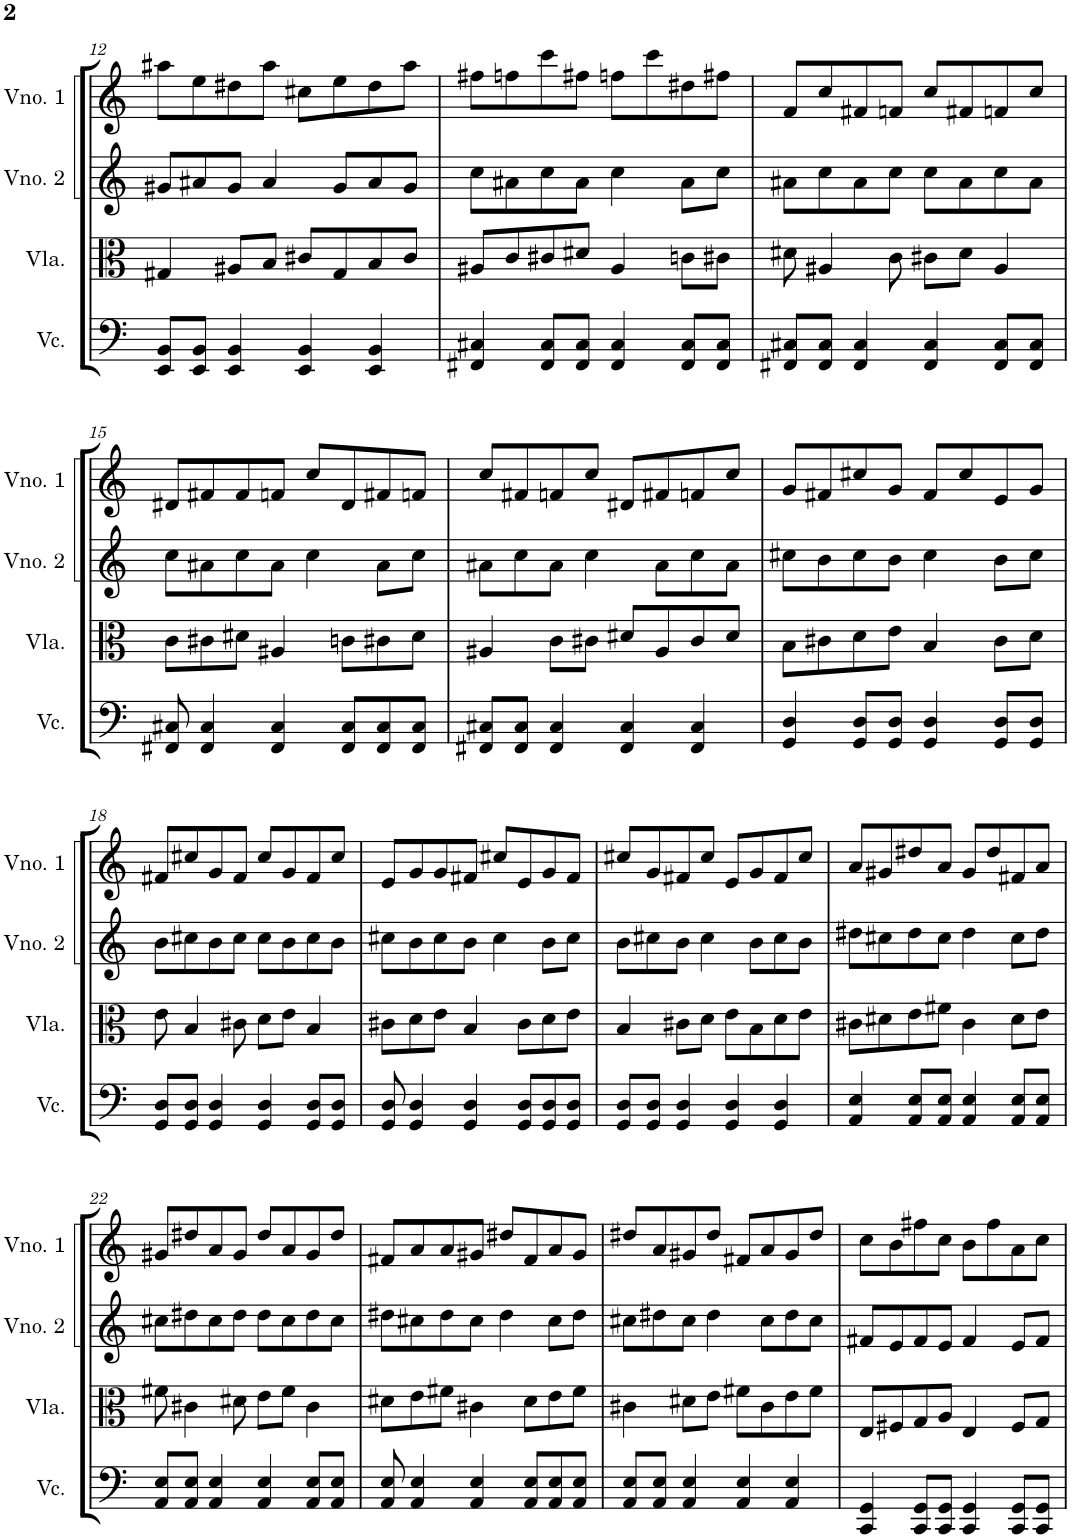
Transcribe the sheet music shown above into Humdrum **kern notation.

**kern	**kern	**kern	**kern
*part4	*part3	*part2	*part1
*staff4	*staff3	*staff2	*staff1
*I"Violoncelo	*I"Viola	*I"Violino 2	*I"Violino 1
*I'Vc.	*I'Vla.	*I'Vno. 2	*I'Vno. 1
!!LO:PB:g=z
*clefF4	*clefC3	*clefG2	*clefG2
*k[]	*k[]	*k[]	*k[]
*M4/4	*M4/4	*M4/4	*M4/4
=12	=12	=12	=12
8EE/ 8BB/L	4G#X/	8g#X/L	8aa#X\L
8EE/ 8BB/J	.	8a#X/	8ee\
4EE/ 4BB/	8A#X/L	8g#/J	8dd#X\
.	8B/J	4a#/	8aa#\J
4EE/ 4BB/	8c#X/L	.	8cc#X\L
.	8G#/	8g#/L	8ee\
4EE/ 4BB/	8B/	8a#/	8dd#\
.	8c#/J	8g#/J	8aa#\J
=13	=13	=13	=13
4FF#X/ 4C#X/	8A#X/L	8cc\L	8ff#X\L
.	8c/	8a#X\	8ffn\
8FF#/ 8C#/L	8c#X/	8cc\	8ccc\
8FF#/ 8C#/J	8d#X/J	8a#\J	8ff#X\J
4FF#/ 4C#/	4A#/	4cc\	8ffn\L
.	.	.	8ccc\
8FF#/ 8C#/L	8cn\L	8a#\L	8dd#X\
8FF#/ 8C#/J	8c#X\J	8cc\J	8ff#X\J
=14	=14	=14	=14
8FF#X/ 8C#X/L	8d#X\	8a#X\L	8f/L
8FF#/ 8C#/J	4A#X/	8cc\	8cc/
4FF#/ 4C#/	.	8a#\	8f#X/
.	8c\	8cc\J	8fn/J
4FF#/ 4C#/	8c#X\L	8cc\L	8cc/L
.	8d#\J	8a#\	8f#X/
8FF#/ 8C#/L	4A#/	8cc\	8fn/
8FF#/ 8C#/J	.	8a#\J	8cc/J
!!LO:LB:g=z
=15	=15	=15	=15
8FF#X/ 8C#X/	8c\L	8cc\L	8d#X/L
4FF#/ 4C#/	8c#X\	8a#X\	8f#X/
.	8d#X\J	8cc\	8f#/
4FF#/ 4C#/	4A#X/	8a#\J	8fn/J
.	.	4cc\	8cc/L
8FF#/ 8C#/L	8cn\L	.	8d#/
8FF#/ 8C#/	8c#X\	8a#\L	8f#X/
8FF#/ 8C#/J	8d#\J	8cc\J	8fn/J
=16	=16	=16	=16
8FF#X/ 8C#X/L	4A#X/	8a#X\L	8cc/L
8FF#/ 8C#/J	.	8cc\	8f#X/
4FF#/ 4C#/	8c\L	8a#\J	8fn/
.	8c#X\J	4cc\	8cc/J
4FF#/ 4C#/	8d#X/L	.	8d#X/L
.	8A#/	8a#\L	8f#X/
4FF#/ 4C#/	8c#/	8cc\	8fn/
.	8d#/J	8a#\J	8cc/J
=17	=17	=17	=17
4GG/ 4D/	8B\L	8cc#X\L	8g/L
.	8c#X\	8b\	8f#X/
8GG/ 8D/L	8d\	8cc#\	8cc#X/
8GG/ 8D/J	8e\J	8b\J	8g/J
4GG/ 4D/	4B/	4cc#\	8f#/L
.	.	.	8cc#/
8GG/ 8D/L	8c#\L	8b\L	8e/
8GG/ 8D/J	8d\J	8cc#\J	8g/J
!!LO:LB:g=z
=18	=18	=18	=18
8GG/ 8D/L	8e\	8b\L	8f#X/L
8GG/ 8D/J	4B/	8cc#X\	8cc#X/
4GG/ 4D/	.	8b\	8g/
.	8c#X\	8cc#\J	8f#/J
4GG/ 4D/	8d\L	8cc#\L	8cc#/L
.	8e\J	8b\	8g/
8GG/ 8D/L	4B/	8cc#\	8f#/
8GG/ 8D/J	.	8b\J	8cc#/J
=19	=19	=19	=19
8GG/ 8D/	8c#X\L	8cc#X\L	8e/L
4GG/ 4D/	8d\	8b\	8g/
.	8e\J	8cc#\	8g/
4GG/ 4D/	4B/	8b\J	8f#X/J
.	.	4cc#\	8cc#X/L
8GG/ 8D/L	8c#\L	.	8e/
8GG/ 8D/	8d\	8b\L	8g/
8GG/ 8D/J	8e\J	8cc#\J	8f#/J
=20	=20	=20	=20
8GG/ 8D/L	4B/	8b\L	8cc#X/L
8GG/ 8D/J	.	8cc#X\	8g/
4GG/ 4D/	8c#X\L	8b\J	8f#X/
.	8d\J	4cc#\	8cc#/J
4GG/ 4D/	8e\L	.	8e/L
.	8B\	8b\L	8g/
4GG/ 4D/	8d\	8cc#\	8f#/
.	8e\J	8b\J	8cc#/J
=21	=21	=21	=21
4AA/ 4E/	8c#X\L	8dd#X\L	8a/L
.	8d#X\	8cc#X\	8g#X/
8AA/ 8E/L	8e\	8dd#\	8dd#X/
8AA/ 8E/J	8f#X\J	8cc#\J	8a/J
4AA/ 4E/	4c#\	4dd#\	8g#/L
.	.	.	8dd#/
8AA/ 8E/L	8d#\L	8cc#\L	8f#X/
8AA/ 8E/J	8e\J	8dd#\J	8a/J
!!LO:LB:g=z
=22	=22	=22	=22
8AA/ 8E/L	8f#X\	8cc#X\L	8g#X/L
8AA/ 8E/J	4c#X\	8dd#X\	8dd#X/
4AA/ 4E/	.	8cc#\	8a/
.	8d#X\	8dd#\J	8g#/J
4AA/ 4E/	8e\L	8dd#\L	8dd#/L
.	8f#\J	8cc#\	8a/
8AA/ 8E/L	4c#\	8dd#\	8g#/
8AA/ 8E/J	.	8cc#\J	8dd#/J
=23	=23	=23	=23
8AA/ 8E/	8d#X\L	8dd#X\L	8f#X/L
4AA/ 4E/	8e\	8cc#X\	8a/
.	8f#X\J	8dd#\	8a/
4AA/ 4E/	4c#X\	8cc#\J	8g#X/J
.	.	4dd#\	8dd#X/L
8AA/ 8E/L	8d#\L	.	8f#/
8AA/ 8E/	8e\	8cc#\L	8a/
8AA/ 8E/J	8f#\J	8dd#\J	8g#/J
=24	=24	=24	=24
8AA/ 8E/L	4c#X\	8cc#X\L	8dd#X/L
8AA/ 8E/J	.	8dd#X\	8a/
4AA/ 4E/	8d#X\L	8cc#\J	8g#X/
.	8e\J	4dd#\	8dd#/J
4AA/ 4E/	8f#X\L	.	8f#X/L
.	8c#\	8cc#\L	8a/
4AA/ 4E/	8e\	8dd#\	8g#/
.	8f#\J	8cc#\J	8dd#/J
=25	=25	=25	=25
4CC/ 4GG/	8E/L	8f#X/L	8cc\L
.	8F#X/	8e/	8b\
8CC/ 8GG/L	8G/	8f#/	8ff#X\
8CC/ 8GG/J	8A/J	8e/J	8cc\J
4CC/ 4GG/	4E/	4f#/	8b\L
.	.	.	8ff#\
8CC/ 8GG/L	8F#/L	8e/L	8a\
8CC/ 8GG/J	8G/J	8f#/J	8cc\J
=	=	=	=
*-	*-	*-	*-
